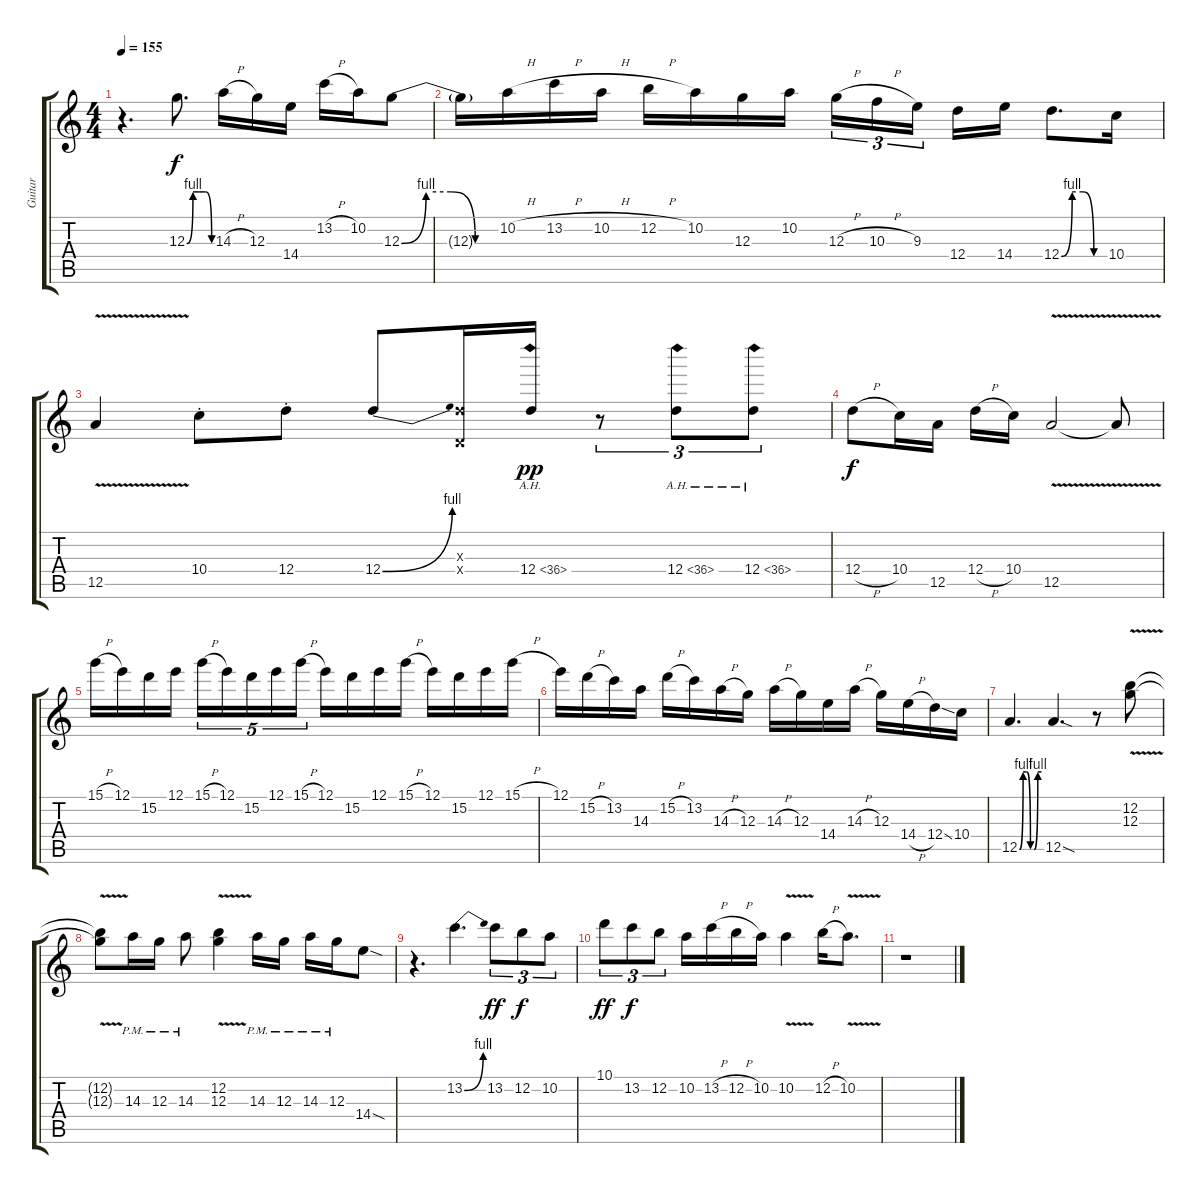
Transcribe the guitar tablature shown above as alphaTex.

\track ("Guitar" "Guitar") {instrument overdrivenguitar}
\staff {score tabs}
\tuning (E4 B3 G3 D3 A2 E2) {hide}
\ts (4 4)
\tempo 155
\clef g2
\ks c
r.4{d dy f} 12.3{be (custom 0 0 15 4 30 4 45 4 60 0)}.8{d} 14.3{h}.16 12.3.16 14.4.16 13.2{h}.16 10.2.16 12.3{be (custom 0 0 15 4 30 4 45 0 60 0)}.8 |
12.3{t}.16 10.2{h}.16 13.2{h}.16 10.2{h}.16 12.2{h}.16 10.2.16 12.3.16 10.2.16 12.3{h}.16{tu (3 2)} 10.3{h}.16{tu (3 2)} 9.3.16{tu (3 2) beam splitsecondary} 12.4.16 14.4.16 12.4{be (custom 0 0 15 4 30 4 45 0 60 0)}.8{d} 10.4.16 |
12.5{v}.4 10.4{st}.8 12.4{st}.8 12.4{be (bend 0 0 60 4)}.8 (7.3{x} 0.4{x}).16 12.4{ah 24}.16{dy pp} r.8{tu (3 2)} 12.4{ah 24}.8{tu (3 2)} 12.4{ah 24}.8{tu (3 2)} |
12.4{h}.8{dy f} 10.4.16 12.5.16 12.4{h}.16 10.4.16 12.5{v}.2 12.5{t}.8 |
15.1{h}.16 12.1.16 15.2.16 12.1.16 15.1{h}.16{tu (5 4)} 12.1.16{tu (5 4)} 15.2.16{tu (5 4)} 12.1.16{tu (5 4)} 15.1{h}.16{tu (5 4)} 12.1.16 15.2.16 12.1.16 15.1{h}.16 12.1.16 15.2.16 12.1.16 15.1{h}.16 |
12.1.16 15.2{h}.16 13.2.16 14.3.16 15.2{h}.16 13.2.16 14.3{h}.16 12.3.16 14.3{h}.16 12.3.16 14.4.16 14.3{h}.16 12.3.16 14.4{h}.16 12.4{ss}.16 10.4.16 |
12.5{be (custom 0 0 10 4 20 4 30 0 40 0 50 4 60 4)}.4{d} 12.5{sod}.4{d} r.8 (12.2{v} 12.3).8 |
(12.2{t} 12.3{t}).8 14.3{pm}.16 12.3{pm}.16 14.3{pm}.8 (12.2{v} 12.3{v}).4 14.3{pm}.16 12.3{pm}.16 14.3{pm}.16 12.3{pm}.16 14.4{sod}.8 |
r.4{d} 13.2{be (bend 0 0 60 4)}.4{d} 13.2.8{tu (3 2) dy ff} 12.2.8{tu (3 2) dy f} 10.2.8{tu (3 2)} |
10.1.8{tu (3 2) dy ff} 13.2.8{tu (3 2) dy f} 12.2.8{tu (3 2)} 10.2.16 13.2{h}.16 12.2{h}.16 10.2.16 10.2{v}.4 12.2{h}.16 10.2{v}.8{d} |
r.1
